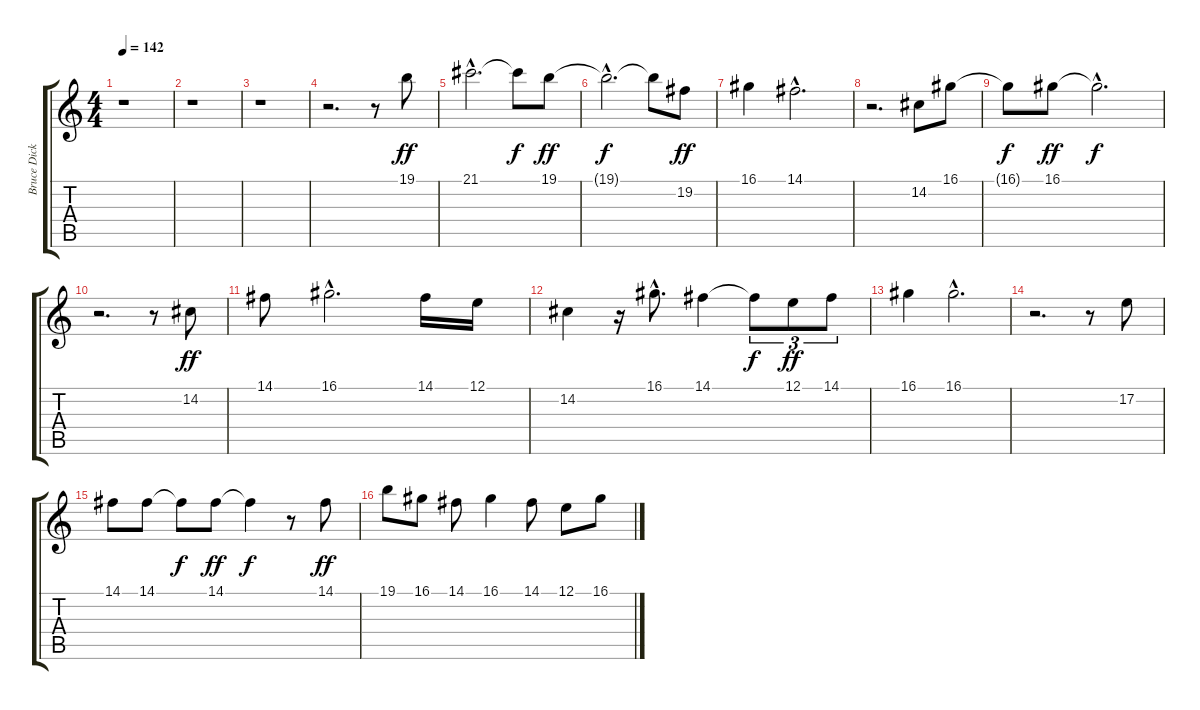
\track ("Bruce Dickinson" "Bruce Dick") {instrument choiraahs}
\staff {score tabs}
\tuning (E4 B3 G3 D3 A2 E2) {hide}
\ts (4 4)
\tempo 142
\clef g2
\ks c
r.1{dy ff} |
r.1 |
r.1 |
r.2{d} r.8 19.1.8 |
21.1{hac}.2{d} 21.1{t}.8{dy f} 19.1.8{dy ff} |
19.1{hac t}.2{d dy f} 19.1{t}.8 19.2.8{dy ff} |
16.1.4 14.1{hac}.2{d} |
r.2{d} 14.2.8 16.1.8 |
16.1{t}.8{dy f} 16.1.8{dy ff} 16.1{hac t}.2{d dy f} |
r.2{d} r.8 14.2.8{dy ff} |
14.1.8 16.1{hac}.2{d} 14.1.16 12.1.16 |
14.2.4 r.16 16.1{hac}.8{d} 14.1.4 14.1{t}.8{tu (3 2) dy f} 12.1.8{tu (3 2) dy ff} 14.1.8{tu (3 2)} |
16.1.4 16.1{hac}.2{d} |
r.2{d} r.8 17.2.8 |
14.1.8 14.1.8 14.1{t}.8{dy f} 14.1.8{dy ff} 14.1{t}.4{dy f} r.8 14.1.8{dy ff} |
19.1.8 16.1.8 14.1.8 16.1.4 14.1.8 12.1.8 16.1.8
